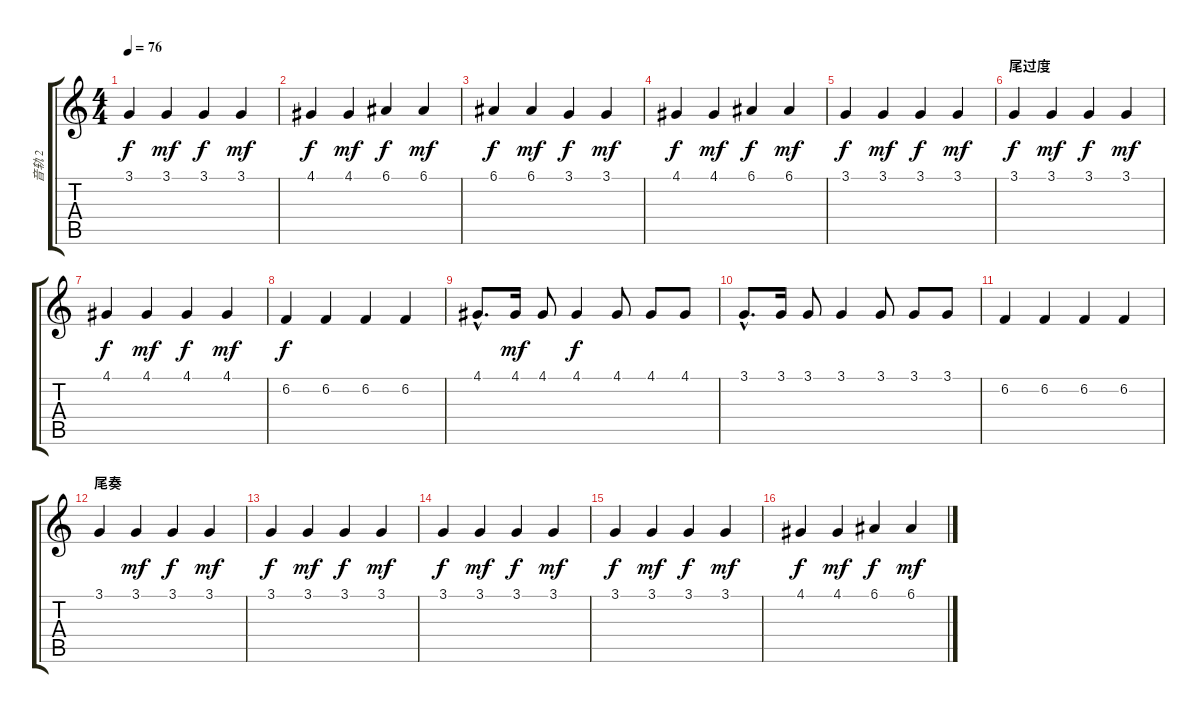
\track ("音轨 2" "音轨 2") {instrument acousticgrandpiano}
\staff {score tabs}
\tuning (E4 B3 G3 D3 A2 E2) {hide}
\ts (4 4)
\tempo 76
\clef g2
\ks c
3.1.4{dy f} 3.1.4{dy mf} 3.1.4{dy f} 3.1.4{dy mf} |
4.1.4{dy f} 4.1.4{dy mf} 6.1.4{dy f} 6.1.4{dy mf} |
6.1.4{dy f} 6.1.4{dy mf} 3.1.4{dy f} 3.1.4{dy mf} |
4.1.4{dy f} 4.1.4{dy mf} 6.1.4{dy f} 6.1.4{dy mf} |
3.1.4{dy f} 3.1.4{dy mf} 3.1.4{dy f} 3.1.4{dy mf} |
\section ("" "尾过度")
3.1.4{dy f} 3.1.4{dy mf} 3.1.4{dy f} 3.1.4{dy mf} |
4.1.4{dy f} 4.1.4{dy mf} 4.1.4{dy f} 4.1.4{dy mf} |
6.2.4{dy f} 6.2.4 6.2.4 6.2.4 |
4.1{hac}.8{d} 4.1.16{dy mf} 4.1.8 4.1.4{dy f} 4.1.8 4.1.8 4.1.8 |
3.1{hac}.8{d} 3.1.16 3.1.8 3.1.4 3.1.8 3.1.8 3.1.8 |
6.2.4 6.2.4 6.2.4 6.2.4 |
\section ("" "尾奏")
3.1.4 3.1.4{dy mf} 3.1.4{dy f} 3.1.4{dy mf} |
3.1.4{dy f} 3.1.4{dy mf} 3.1.4{dy f} 3.1.4{dy mf} |
3.1.4{dy f} 3.1.4{dy mf} 3.1.4{dy f} 3.1.4{dy mf} |
3.1.4{dy f} 3.1.4{dy mf} 3.1.4{dy f} 3.1.4{dy mf} |
4.1.4{dy f} 4.1.4{dy mf} 6.1.4{dy f} 6.1.4{dy mf}
